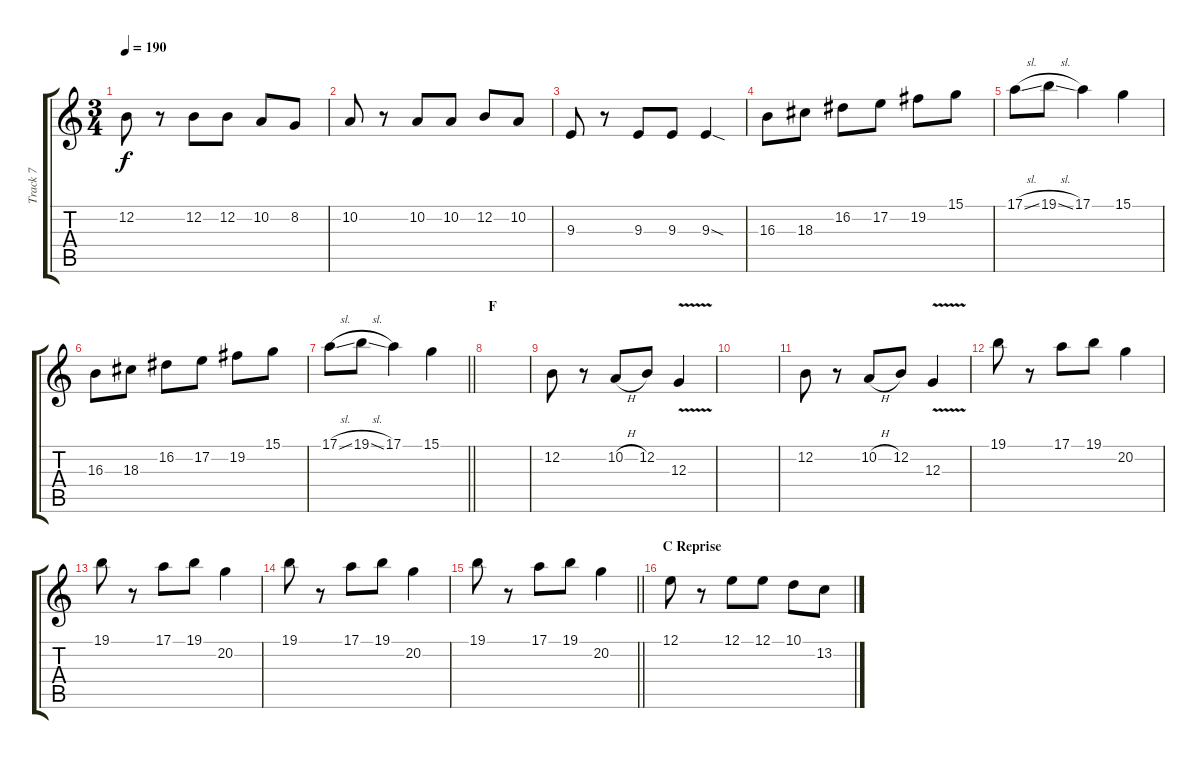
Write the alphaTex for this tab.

\track ("Track 7" "Track 7") {instrument stringensemble1}
\staff {score tabs}
\tuning (E4 B3 G3 D3 A2 E2) {hide}
\ts (3 4)
\tempo 190
\clef g2
\ks c
12.2.8{dy f} r.8 12.2.8 12.2.8 10.2.8 8.2.8 |
10.2.8 r.8 10.2.8 10.2.8 12.2.8 10.2.8 |
9.3.8 r.8 9.3.8 9.3.8 9.3{sod}.4 |
16.3.8 18.3.8 16.2.8 17.2.8 19.2.8 15.1.8 |
17.1{sl}.8 19.1{sl}.8 17.1.4 15.1.4 |
16.3.8 18.3.8 16.2.8 17.2.8 19.2.8 15.1.8 |
\barLineRight lightlight
17.1{sl}.8 19.1{sl}.8 17.1.4 15.1.4 |
\section ("" "F")
|
12.2.8 r.8 10.2{h}.8 12.2.8 12.3{v}.4 |
|
12.2.8 r.8 10.2{h}.8 12.2.8 12.3{v}.4 |
19.1.8 r.8 17.1.8 19.1.8 20.2.4 |
19.1.8 r.8 17.1.8 19.1.8 20.2.4 |
19.1.8 r.8 17.1.8 19.1.8 20.2.4 |
\barLineRight lightlight
19.1.8 r.8 17.1.8 19.1.8 20.2.4 |
\section ("" "C Reprise")
12.1.8 r.8 12.1.8 12.1.8 10.1.8 13.2.8
